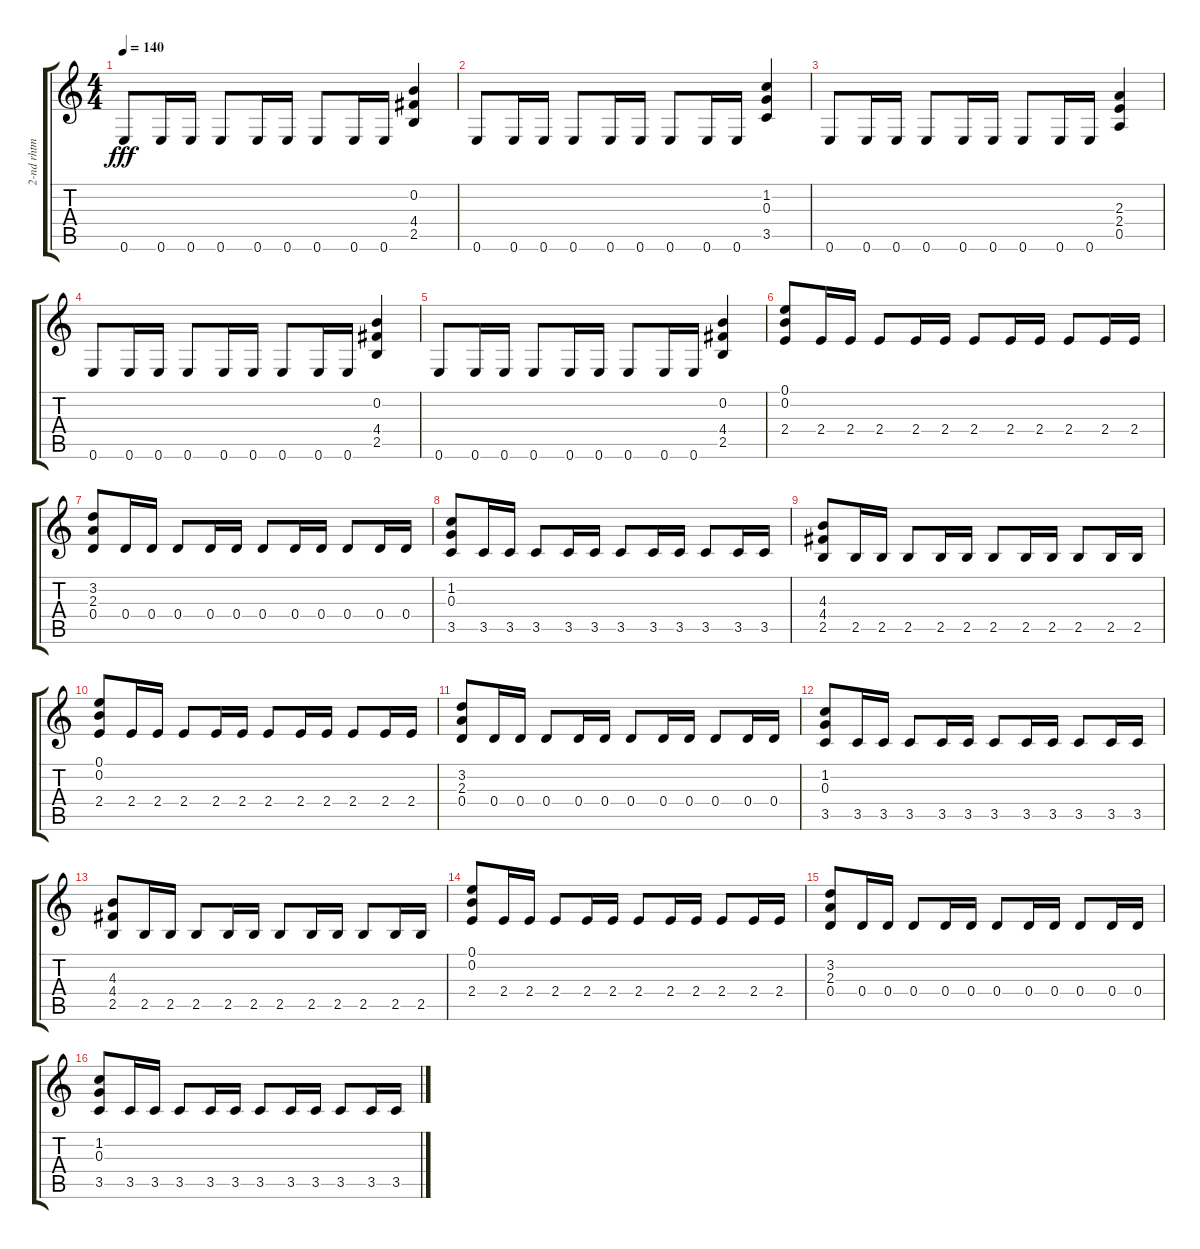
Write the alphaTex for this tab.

\track ("2-nd rhtm gtr" "2-nd rhtm ") {instrument overdrivenguitar}
\staff {score tabs}
\tuning (E4 B3 G3 D3 A2 E2) {hide}
\ts (4 4)
\tempo 140
\clef g2
\ks c
0.6.8{dy fff} 0.6.16 0.6.16 0.6.8 0.6.16 0.6.16 0.6.8 0.6.16 0.6.16 (0.2 4.4 2.5).4 |
0.6.8 0.6.16 0.6.16 0.6.8 0.6.16 0.6.16 0.6.8 0.6.16 0.6.16 (1.2 0.3 3.5).4 |
0.6.8 0.6.16 0.6.16 0.6.8 0.6.16 0.6.16 0.6.8 0.6.16 0.6.16 (2.3 2.4 0.5).4 |
0.6.8 0.6.16 0.6.16 0.6.8 0.6.16 0.6.16 0.6.8 0.6.16 0.6.16 (0.2 4.4 2.5).4 |
0.6.8 0.6.16 0.6.16 0.6.8 0.6.16 0.6.16 0.6.8 0.6.16 0.6.16 (0.2 4.4 2.5).4 |
(0.1 0.2 2.4).8 2.4.16 2.4.16 2.4.8 2.4.16 2.4.16 2.4.8 2.4.16 2.4.16 2.4.8 2.4.16 2.4.16 |
(3.2 2.3 0.4).8 0.4.16 0.4.16 0.4.8 0.4.16 0.4.16 0.4.8 0.4.16 0.4.16 0.4.8 0.4.16 0.4.16 |
(1.2 0.3 3.5).8 3.5.16 3.5.16 3.5.8 3.5.16 3.5.16 3.5.8 3.5.16 3.5.16 3.5.8 3.5.16 3.5.16 |
(4.3 4.4 2.5).8 2.5.16 2.5.16 2.5.8 2.5.16 2.5.16 2.5.8 2.5.16 2.5.16 2.5.8 2.5.16 2.5.16 |
(0.1 0.2 2.4).8 2.4.16 2.4.16 2.4.8 2.4.16 2.4.16 2.4.8 2.4.16 2.4.16 2.4.8 2.4.16 2.4.16 |
(3.2 2.3 0.4).8 0.4.16 0.4.16 0.4.8 0.4.16 0.4.16 0.4.8 0.4.16 0.4.16 0.4.8 0.4.16 0.4.16 |
(1.2 0.3 3.5).8 3.5.16 3.5.16 3.5.8 3.5.16 3.5.16 3.5.8 3.5.16 3.5.16 3.5.8 3.5.16 3.5.16 |
(4.3 4.4 2.5).8 2.5.16 2.5.16 2.5.8 2.5.16 2.5.16 2.5.8 2.5.16 2.5.16 2.5.8 2.5.16 2.5.16 |
(0.1 0.2 2.4).8 2.4.16 2.4.16 2.4.8 2.4.16 2.4.16 2.4.8 2.4.16 2.4.16 2.4.8 2.4.16 2.4.16 |
(3.2 2.3 0.4).8 0.4.16 0.4.16 0.4.8 0.4.16 0.4.16 0.4.8 0.4.16 0.4.16 0.4.8 0.4.16 0.4.16 |
(1.2 0.3 3.5).8 3.5.16 3.5.16 3.5.8 3.5.16 3.5.16 3.5.8 3.5.16 3.5.16 3.5.8 3.5.16 3.5.16
